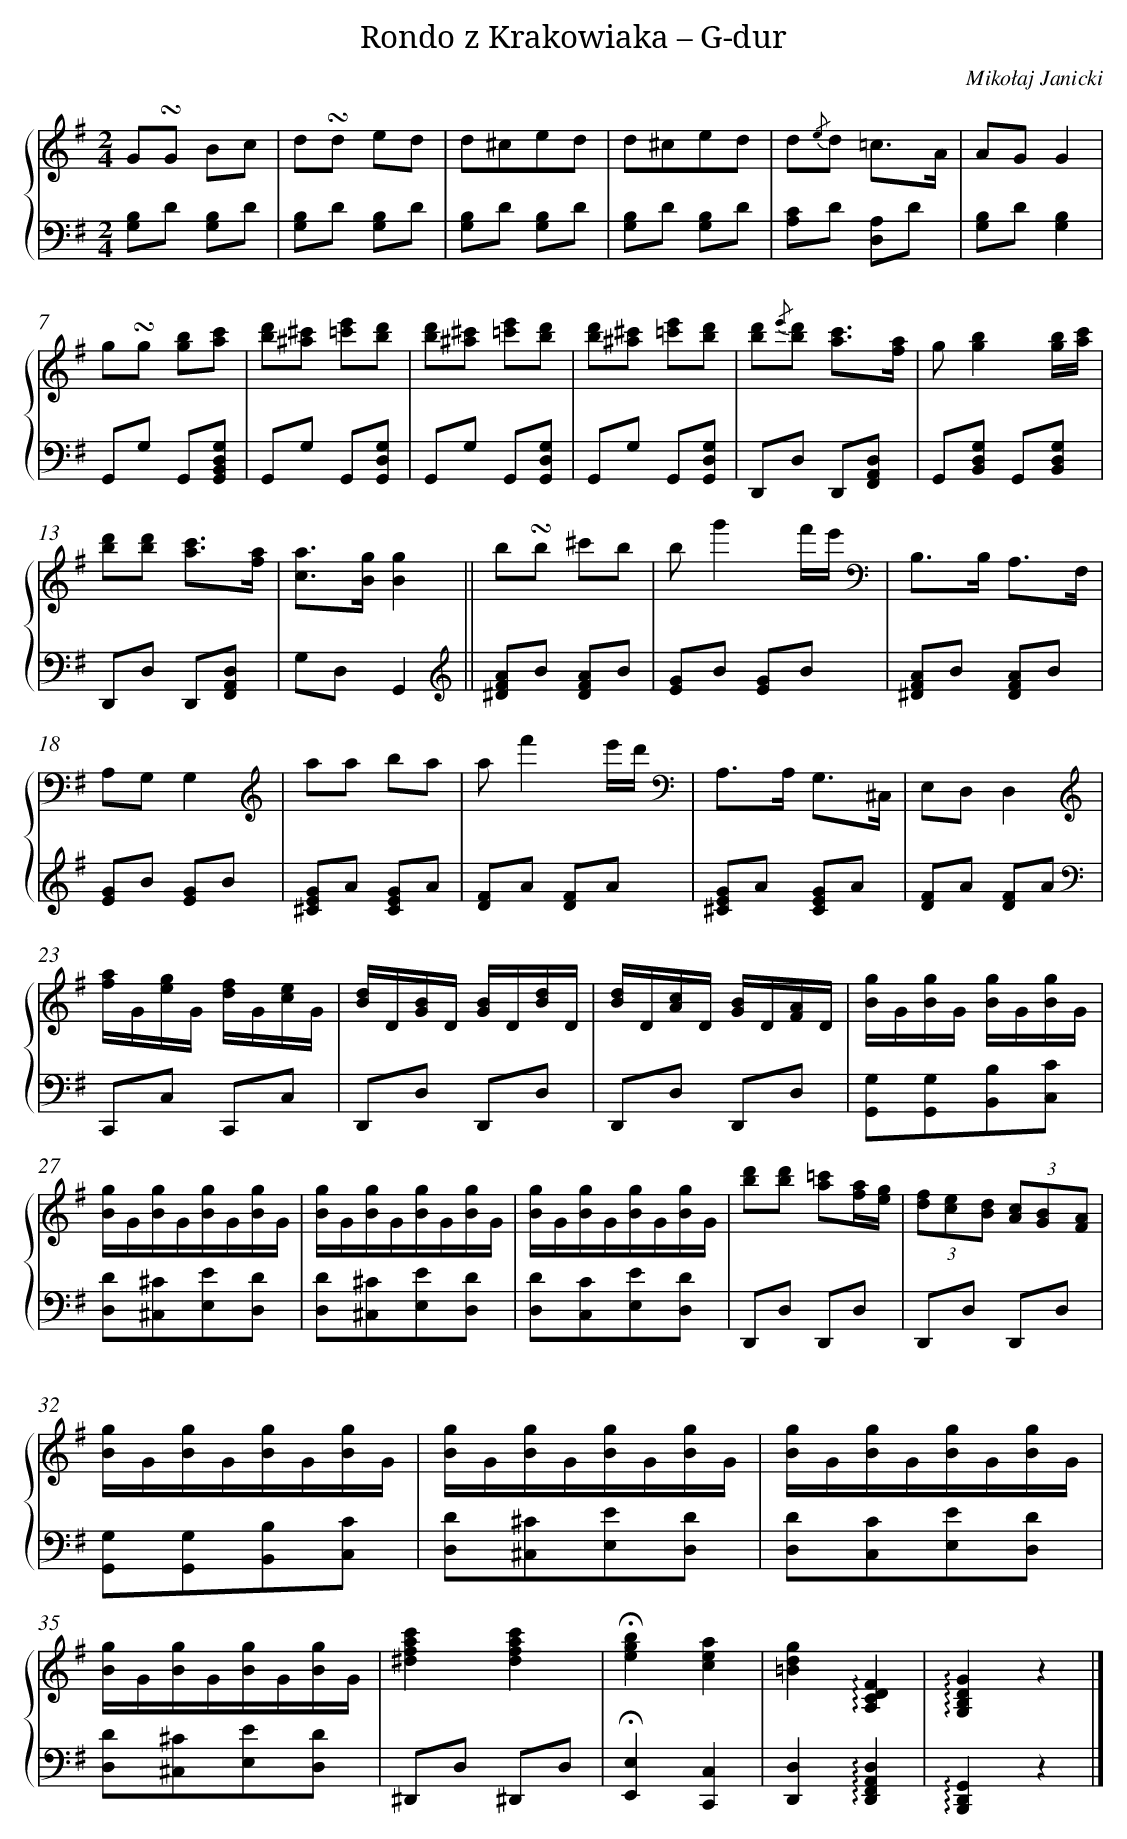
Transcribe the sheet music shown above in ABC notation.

X:1
T: Rondo z Krakowiaka – G-dur
C: Mikołaj Janicki
L: 1/8
M: 2/4
%%staves {1 2}
V: 1 clef=treble
V: 2 clef=bass
K: G
[V:1] G!turn!G Bc |
[V:2] [G,B,]D [G,B,]D |
[V:1] d!turn!d ed |
[V:2] [G,B,]D [G,B,]D |
[V:1] d^ced |
[V:2] [G,B,]D [G,B,]D |
[V:1] d^ced |
[V:2] [G,B,]D [G,B,]D |
[V:1] d{/e}d =c3/A/ |
[V:2] [A,C]D [D,A,]D |
[V:1] AGG2 |
[V:2] [G,B,]D[G,2B,2] |
[V:1] g!turn!g [gb][ac'] |
[V:2] G,,G, G,,[G,,B,,D,G,] |
[V:1] [bd'][^a^c'] [=c'e'][bd'] |
[V:2] G,,G, G,,[G,,D,G,] |
[V:1] [bd'][^a^c'] [=c'e'][bd'] |
[V:2] G,,G, G,,[G,,D,G,] |
[V:1] [bd'][^a^c'] [=c'e'][bd'] |
[V:2] G,,G, G,,[G,,D,G,] |
[V:1] [bd']{/e'}[bd'] [a3/c'3/][f/a/] |
[V:2] D,,D, D,,[F,,A,,D,] |
[V:1] g[g2b2][g/b/][a/c'/] |
[V:2] G,,[B,,D,G,] G,,[B,,D,G,] |
[V:1] [bd'][bd'] [a3/c'3/][f/a/] |
[V:2] D,,D, D,,[F,,A,,D,] |
[V:1] [ca]>[Bg][B2g2] ||
[V:2] G,D,G,,2[K:clef=treble] ||
[V:1] b!turn!b ^c'b |
[V:2] [^DFA]B [DFA]B |
[V:1] bg'2f'/e'/ |
[V:2] [EG]B [EG]B |
[V:1] [K:clef=bass]B,>B, A,3/F,/ |
[V:2] [^DFA]B [DFA]B |
[V:1] A,G,G,2 |
[V:2] [EG]B [EG]B |
[V:1] [K:clef=treble]aa ba |
[V:2] [^CEG]A [CEG]A |
[V:1] af'2e'/d'/ |
[V:2] [DF]A [DF]A |
[V:1] [K:clef=bass]A,>A, G,3/^C,/ |
[V:2] [^CEG]A [CEG]A |
[V:1] E,D,D,2[K:clef=treble] |
[V:2] [DF]A [DF]A[K:clef=bass] |
[V:1] [f/a/]G/[e/g/]G/ [d/f/]G/[c/e/]G/ |
[V:2] C,,C, C,,C, |
[V:1] [B/d/]D/[G/B/]D/ [G/B/]D/[B/d/]D/ |
[V:2] D,,D, D,,D, |
[V:1] [B/d/]D/[A/c/]D/ [G/B/]D/[F/A/]D/ |
[V:2] D,,D, D,,D, |
[V:1] [B/g/]G/[B/g/]G/ [B/g/]G/[B/g/]G/ |
[V:2] [G,,G,][G,,G,][B,,B,][C,C] |
[V:1] [B/g/]G/[B/g/]G/[B/g/]G/[B/g/]G/ |
[V:2] [D,D][^C,^C][E,E][D,D] |
[V:1] [B/g/]G/[B/g/]G/[B/g/]G/[B/g/]G/ |
[V:2] [D,D][^C,^C][E,E][D,D] |
[V:1] [B/g/]G/[B/g/]G/[B/g/]G/[B/g/]G/ |
[V:2] [D,D][C,C][E,E][D,D] |
[V:1] [bd'][bd'] [a=c'][f/a/][e/g/] |
[V:2] D,,D, D,,D, |
[V:1] (3[df][ce][Bd] (3[Ac][GB][FA] |
[V:2] D,,D, D,,D, |
[V:1] [B/g/]G/[B/g/]G/[B/g/]G/[B/g/]G/ |
[V:2] [G,,G,][G,,G,][B,,B,][C,C] |
[V:1] [B/g/]G/[B/g/]G/[B/g/]G/[B/g/]G/ |
[V:2] [D,D][^C,^C][E,E][D,D] |
[V:1] [B/g/]G/[B/g/]G/[B/g/]G/[B/g/]G/ |
[V:2] [D,D][C,C][E,E][D,D] |
[V:1] [B/g/]G/[B/g/]G/[B/g/]G/[B/g/]G/ |
[V:2] [D,D][^C,^C][E,E][D,D] |
[V:1] [^d2f2a2c'2][d2f2a2c'2] |
[V:2] ^D,,D, ^D,,D, |
[V:1] !fermata![e2g2b2][c2e2a2] |
[V:2] !fermata![E,,2E,2][C,,2C,2] |
[V:1] [=B2d2g2]!arpeggio![A,2C2D2F2] |
[V:2] [D,,2D,2]!arpeggio![D,,2F,,2A,,2D,2] |
[V:1] !arpeggio![G,2B,2D2G2]z2 |]
[V:2] !arpeggio![B,,,2D,,2G,,2]z2 |]
